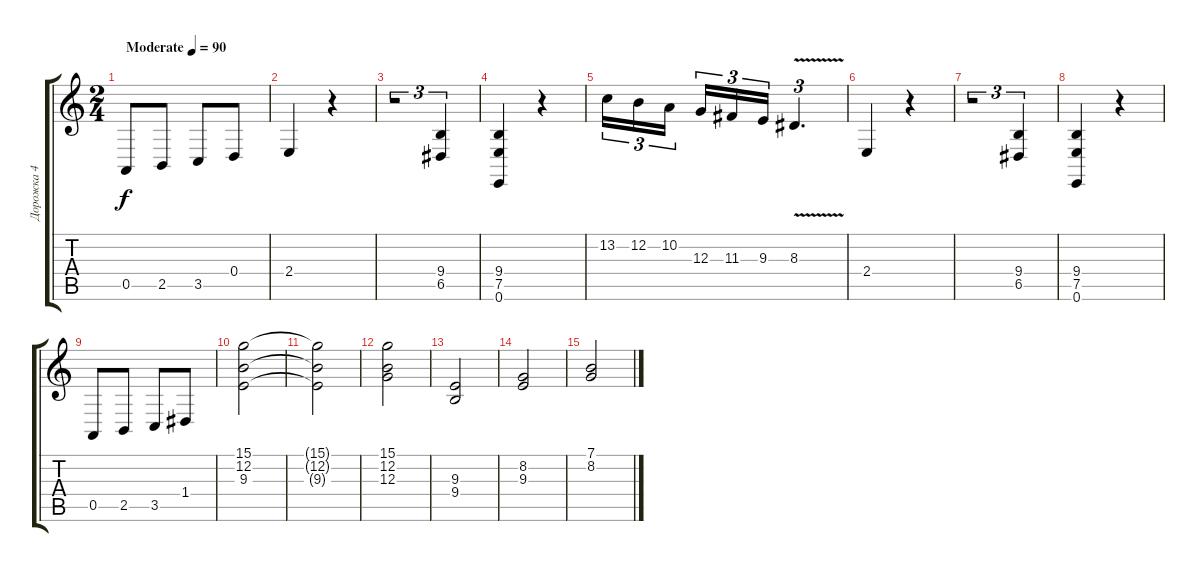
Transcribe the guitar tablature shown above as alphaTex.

\track ("Дорожка 4" "Дорожка 4") {instrument tremolostrings}
\staff {score tabs}
\tuning (E4 B3 G3 D3 A2 E2) {hide}
\ts (2 4)
\tempo (90 "Moderate")
\clef g2
\ks c
0.5.8{dy f instrument tremolostrings} 2.5.8 3.5.8 0.4.8 |
2.4.4 r.4 |
r.2{tu (3 2)} (9.4 6.5).4{tu (3 2)} |
(9.4 7.5 0.6).4 r.4 |
13.2.16{tu (3 2)} 12.2.16{tu (3 2)} 10.2.16{tu (3 2) beam splitsecondary} 12.3.16{tu (3 2)} 11.3.16{tu (3 2)} 9.3.16{tu (3 2)} 8.3{v}.4{d tu (3 2)} |
2.4.4 r.4 |
r.2{tu (3 2)} (9.4 6.5).4{tu (3 2)} |
(9.4 7.5 0.6).4 r.4 |
0.5.8 2.5.8 3.5.8 1.4.8 |
(15.1 12.2 9.3).2 |
(15.1{t} 12.2{t} 9.3{t}).2 |
(15.1 12.2 12.3).2 |
(9.3 9.4).2 |
(8.2 9.3).2 |
(7.1 8.2).2
